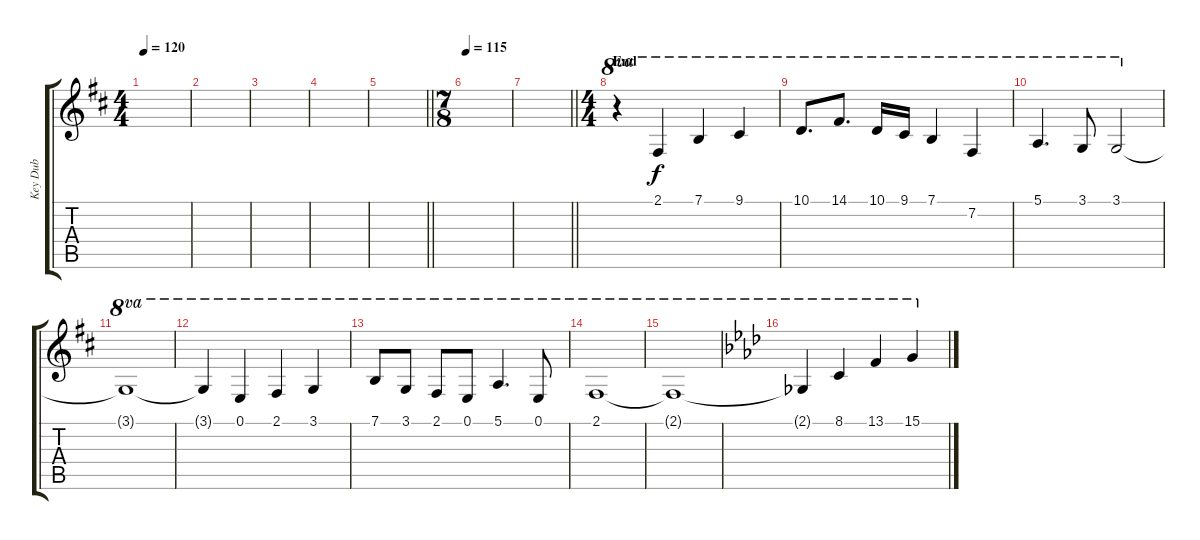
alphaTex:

\track ("Key Dub" "Key Dub") {instrument synthstrings1}
\staff {score tabs}
\tuning (E4 B3 G3 D3 A2 E2) {hide}
\ts (4 4)
\tempo 120
\clef g2
\ks bminor
|
|
|
|
\barLineRight lightlight
|
\ts (7 8)
\tempo 115
|
\barLineRight lightlight
|
\ts (4 4)
\section ("" "End")
r.4{ot 8va} 2.1.4{ot 8va} 7.1.4{ot 8va} 9.1.4{ot 8va} |
10.1.8{d ot 8va} 14.1.8{d ot 8va} 10.1.16{ot 8va} 9.1.16{ot 8va} 7.1.4{ot 8va} 7.2.4{ot 8va} |
5.1.4{d ot 8va} 3.1.8{ot 8va} 3.1.2{ot 8va} |
3.1{t}.1{ot 8va} |
3.1{t}.4{ot 8va} 0.1.4{ot 8va} 2.1.4{ot 8va} 3.1.4{ot 8va} |
7.1.8{ot 8va} 3.1.8{ot 8va} 2.1.8{ot 8va} 0.1.8{ot 8va} 5.1.4{d ot 8va} 0.1.8{ot 8va} |
2.1.1{ot 8va} |
2.1{t}.1{ot 8va} |
\ks fminor
2.1{t}.4{ot 8va} 8.1.4{ot 8va} 13.1.4{ot 8va} 15.1.4{ot 8va}
